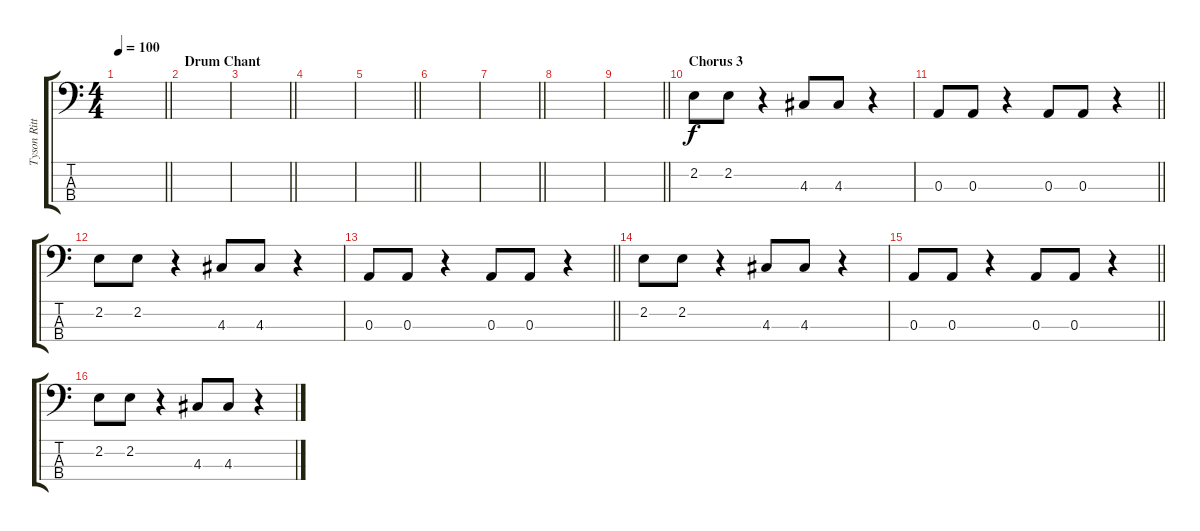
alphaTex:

\track ("Tyson Ritter (Bass)" "Tyson Ritt") {instrument electricbassfinger}
\staff {score tabs}
\tuning (G2 D2 A1 E1) {hide}
\ts (4 4)
\tempo 100
\clef f4
\barLineRight lightlight
\ks c
|
\section ("" "Drum Chant")
|
\barLineRight lightlight
|
|
\barLineRight lightlight
|
|
\barLineRight lightlight
|
|
\barLineRight lightlight
|
\section ("" "Chorus 3")
2.2.8 2.2.8 r.4 4.3.8 4.3.8 r.4 |
\barLineRight lightlight
0.3.8 0.3.8 r.4 0.3.8 0.3.8 r.4 |
2.2.8 2.2.8 r.4 4.3.8 4.3.8 r.4 |
\barLineRight lightlight
0.3.8 0.3.8 r.4 0.3.8 0.3.8 r.4 |
2.2.8 2.2.8 r.4 4.3.8 4.3.8 r.4 |
\barLineRight lightlight
0.3.8 0.3.8 r.4 0.3.8 0.3.8 r.4 |
2.2.8 2.2.8 r.4 4.3.8 4.3.8 r.4
